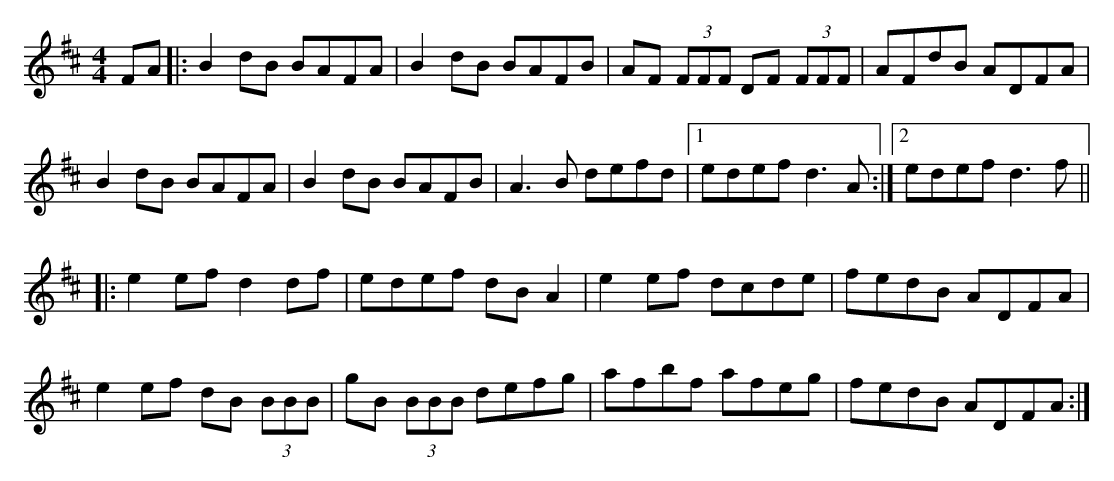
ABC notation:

X:1
M:4/4
K:D
FA|:B2 dB BAFA|B2 dB BAFB|AF (3FFF DF (3FFF|AFdB ADFA|
B2 dB BAFA|B2 dB BAFB|A3 B defd|1 edef d3 A:|2 edef d3 f||
|:e2 ef d2 df|edef dB A2|e2 ef dcde|fedB ADFA|
e2 ef dB (3BBB|gB (3BBB defg|afbf afeg|fedB ADFA:|
